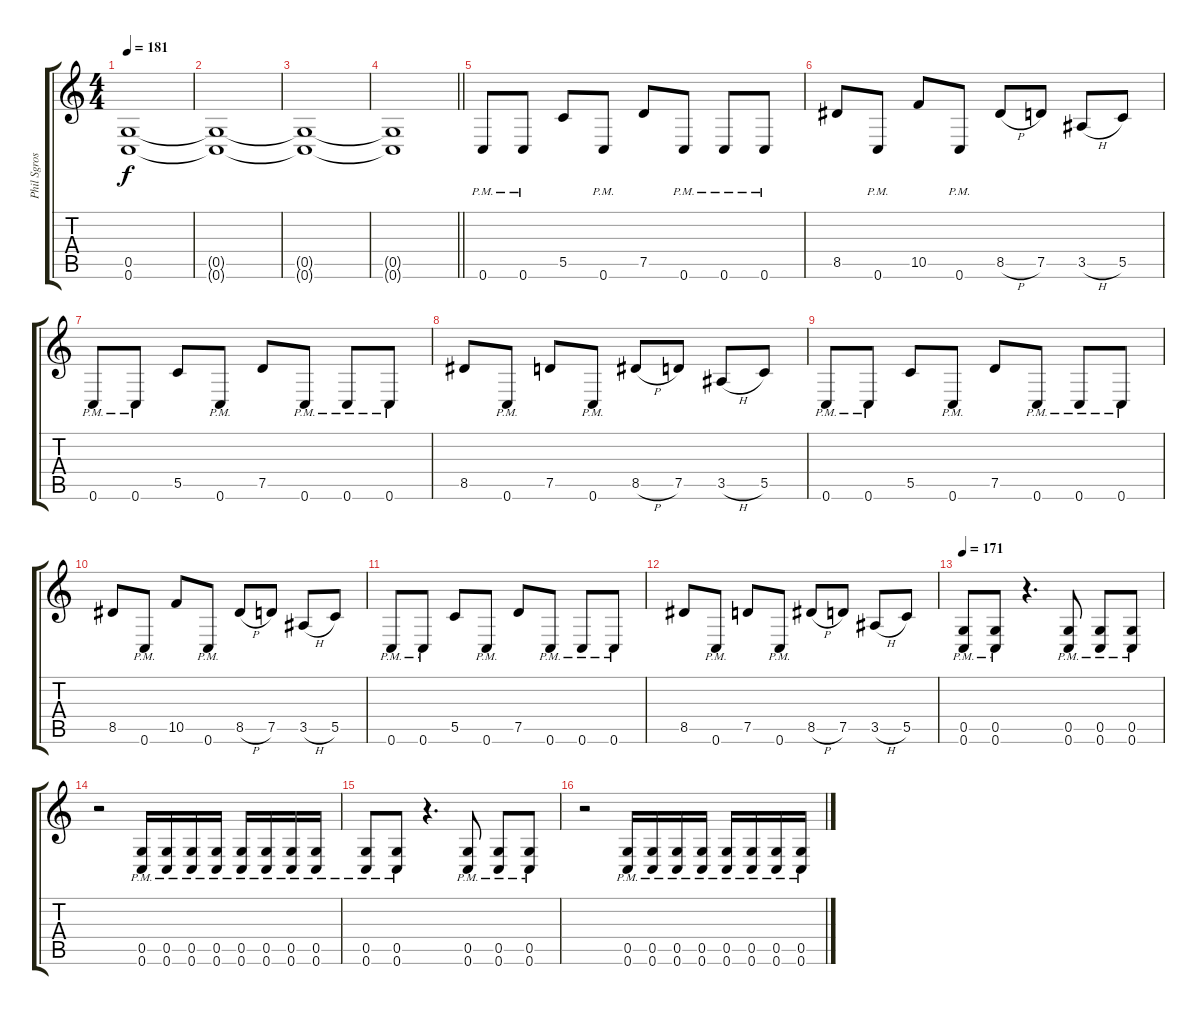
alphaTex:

\track ("Phil Sgrosso" "Phil Sgros") {instrument distortionguitar}
\staff {score tabs}
\tuning (D4 A3 F3 C3 G2 C2) {hide}
\ts (4 4)
\tempo 181
\clef g2
\ks c
(0.5 0.6).1{dy f} |
(0.5{t} 0.6{t}).1 |
(0.5{t} 0.6{t}).1 |
\barLineRight lightlight
(0.5{t} 0.6{t}).1 |
\section ("" "")
0.6{pm}.8{volume 13 instrument distortionguitar} 0.6{pm}.8 5.5.8 0.6{pm}.8 7.5.8 0.6{pm}.8 0.6{pm}.8 0.6{pm}.8 |
8.5.8 0.6{pm}.8 10.5.8 0.6{pm}.8 8.5{h}.8 7.5.8 3.5{h}.8 5.5.8 |
0.6{pm}.8 0.6{pm}.8 5.5.8 0.6{pm}.8 7.5.8 0.6{pm}.8 0.6{pm}.8 0.6{pm}.8 |
8.5.8 0.6{pm}.8 7.5.8 0.6{pm}.8 8.5{h}.8 7.5.8 3.5{h}.8 5.5.8 |
0.6{pm}.8 0.6{pm}.8 5.5.8 0.6{pm}.8 7.5.8 0.6{pm}.8 0.6{pm}.8 0.6{pm}.8 |
8.5.8 0.6{pm}.8 10.5.8 0.6{pm}.8 8.5{h}.8 7.5.8 3.5{h}.8 5.5.8 |
0.6{pm}.8 0.6{pm}.8 5.5.8 0.6{pm}.8 7.5.8 0.6{pm}.8 0.6{pm}.8 0.6{pm}.8 |
8.5.8 0.6{pm}.8 7.5.8 0.6{pm}.8 8.5{h}.8 7.5.8 3.5{h}.8 5.5.8 |
\tempo 171
(0.5{pm} 0.6{pm}).8 (0.5{pm} 0.6{pm}).8 r.4{d} (0.5{pm} 0.6{pm}).8 (0.5{pm} 0.6{pm}).8 (0.5{pm} 0.6{pm}).8 |
r.2 (0.5{pm} 0.6{pm}).16 (0.5{pm} 0.6{pm}).16 (0.5{pm} 0.6{pm}).16 (0.5{pm} 0.6{pm}).16 (0.5{pm} 0.6{pm}).16 (0.5{pm} 0.6{pm}).16 (0.5{pm} 0.6{pm}).16 (0.5{pm} 0.6{pm}).16 |
(0.5{pm} 0.6{pm}).8 (0.5{pm} 0.6{pm}).8 r.4{d} (0.5{pm} 0.6{pm}).8 (0.5{pm} 0.6{pm}).8 (0.5{pm} 0.6{pm}).8 |
r.2 (0.5{pm} 0.6{pm}).16 (0.5{pm} 0.6{pm}).16 (0.5{pm} 0.6{pm}).16 (0.5{pm} 0.6{pm}).16 (0.5{pm} 0.6{pm}).16 (0.5{pm} 0.6{pm}).16 (0.5{pm} 0.6{pm}).16 (0.5{pm} 0.6{pm}).16
